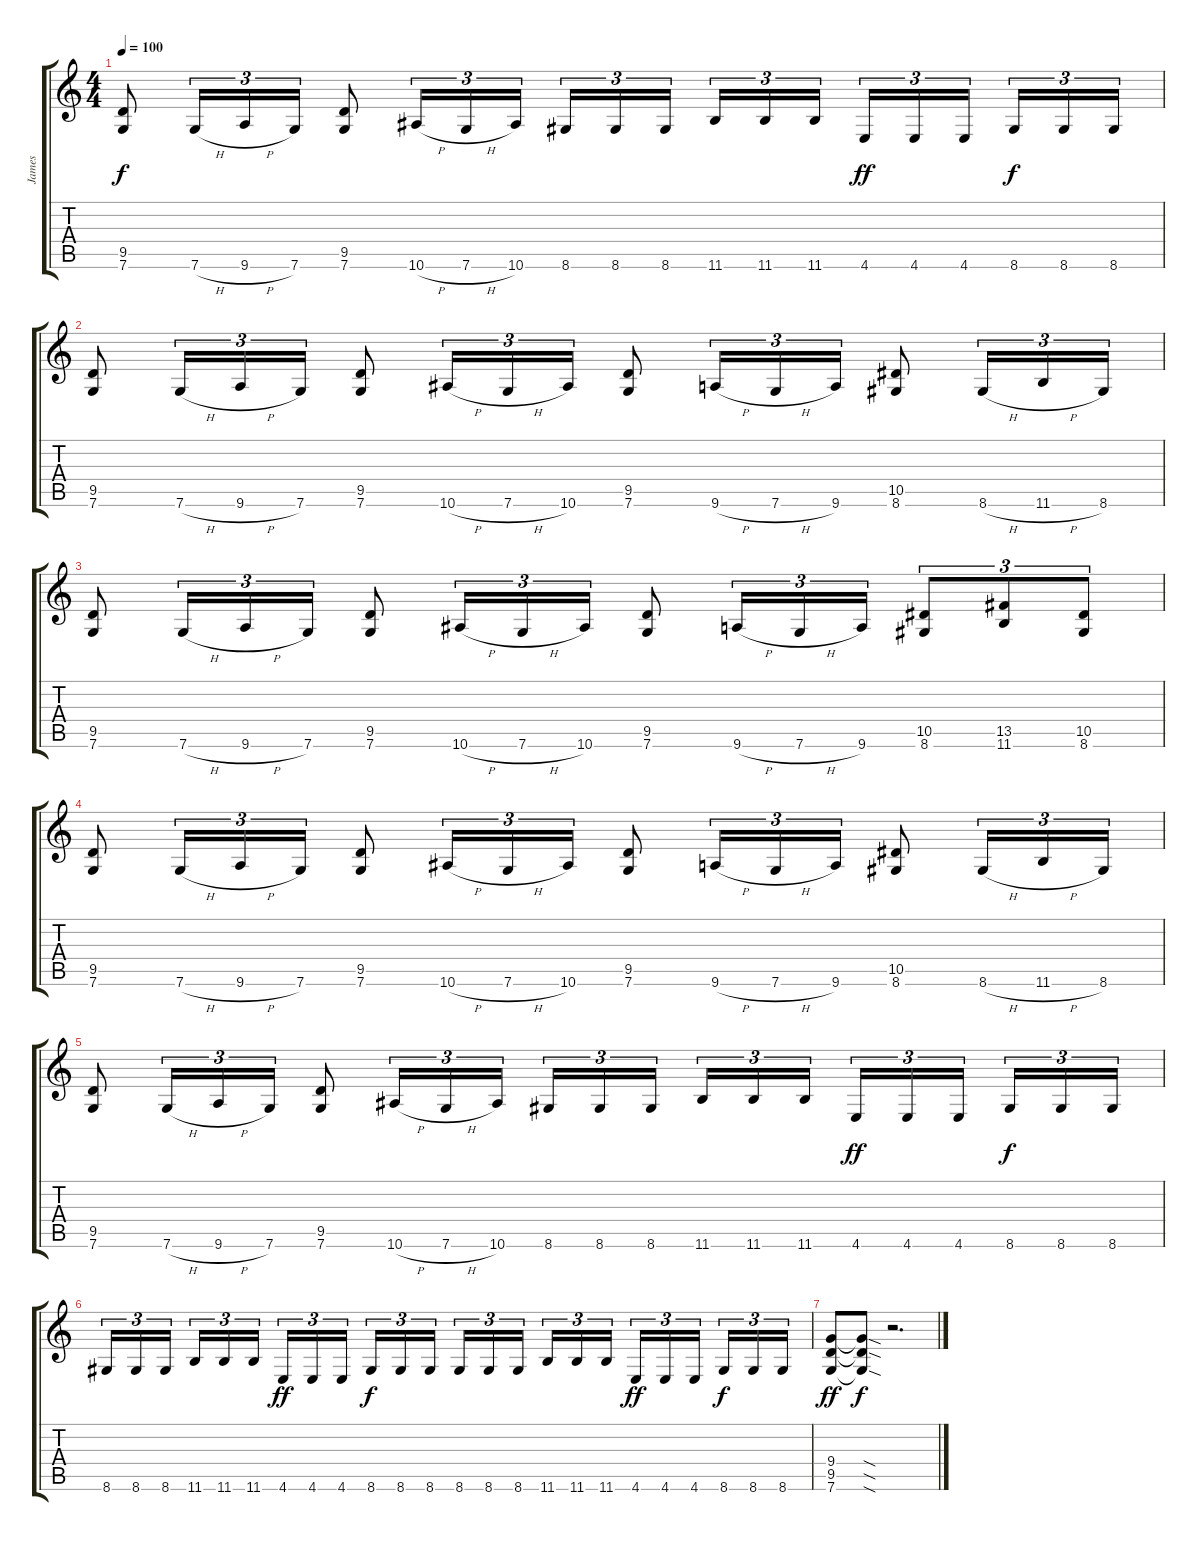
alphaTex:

\track ("James" "James") {instrument distortionguitar}
\staff {score tabs}
\tuning (C4 G3 Eb3 Bb2 F2 C2) {hide}
\ts (4 4)
\tempo 100
\clef g2
\ks c
(9.5 7.6).8{dy f} 7.6{h}.16{tu (3 2)} 9.6{h}.16{tu (3 2)} 7.6.16{tu (3 2)} (9.5 7.6).8 10.6{h}.16{tu (3 2)} 7.6{h}.16{tu (3 2)} 10.6.16{tu (3 2)} 8.6.16{tu (3 2)} 8.6.16{tu (3 2)} 8.6.16{tu (3 2) beam splitsecondary} 11.6.16{tu (3 2)} 11.6.16{tu (3 2)} 11.6.16{tu (3 2)} 4.6.16{tu (3 2) dy ff} 4.6.16{tu (3 2)} 4.6.16{tu (3 2) beam splitsecondary} 8.6.16{tu (3 2) dy f} 8.6.16{tu (3 2)} 8.6.16{tu (3 2)} |
(9.5 7.6).8 7.6{h}.16{tu (3 2)} 9.6{h}.16{tu (3 2)} 7.6.16{tu (3 2)} (9.5 7.6).8 10.6{h}.16{tu (3 2)} 7.6{h}.16{tu (3 2)} 10.6.16{tu (3 2)} (9.5 7.6).8 9.6{h}.16{tu (3 2)} 7.6{h}.16{tu (3 2)} 9.6.16{tu (3 2)} (10.5 8.6).8 8.6{h}.16{tu (3 2)} 11.6{h}.16{tu (3 2)} 8.6.16{tu (3 2)} |
(9.5 7.6).8 7.6{h}.16{tu (3 2)} 9.6{h}.16{tu (3 2)} 7.6.16{tu (3 2)} (9.5 7.6).8 10.6{h}.16{tu (3 2)} 7.6{h}.16{tu (3 2)} 10.6.16{tu (3 2)} (9.5 7.6).8 9.6{h}.16{tu (3 2)} 7.6{h}.16{tu (3 2)} 9.6.16{tu (3 2)} (10.5 8.6).8{tu (3 2)} (13.5 11.6).8{tu (3 2)} (10.5 8.6).8{tu (3 2)} |
(9.5 7.6).8 7.6{h}.16{tu (3 2)} 9.6{h}.16{tu (3 2)} 7.6.16{tu (3 2)} (9.5 7.6).8 10.6{h}.16{tu (3 2)} 7.6{h}.16{tu (3 2)} 10.6.16{tu (3 2)} (9.5 7.6).8 9.6{h}.16{tu (3 2)} 7.6{h}.16{tu (3 2)} 9.6.16{tu (3 2)} (10.5 8.6).8 8.6{h}.16{tu (3 2)} 11.6{h}.16{tu (3 2)} 8.6.16{tu (3 2)} |
(9.5 7.6).8 7.6{h}.16{tu (3 2)} 9.6{h}.16{tu (3 2)} 7.6.16{tu (3 2)} (9.5 7.6).8 10.6{h}.16{tu (3 2)} 7.6{h}.16{tu (3 2)} 10.6.16{tu (3 2)} 8.6.16{tu (3 2)} 8.6.16{tu (3 2)} 8.6.16{tu (3 2) beam splitsecondary} 11.6.16{tu (3 2)} 11.6.16{tu (3 2)} 11.6.16{tu (3 2)} 4.6.16{tu (3 2) dy ff} 4.6.16{tu (3 2)} 4.6.16{tu (3 2) beam splitsecondary} 8.6.16{tu (3 2) dy f} 8.6.16{tu (3 2)} 8.6.16{tu (3 2)} |
8.6.16{tu (3 2)} 8.6.16{tu (3 2)} 8.6.16{tu (3 2) beam splitsecondary} 11.6.16{tu (3 2)} 11.6.16{tu (3 2)} 11.6.16{tu (3 2)} 4.6.16{tu (3 2) dy ff} 4.6.16{tu (3 2)} 4.6.16{tu (3 2) beam splitsecondary} 8.6.16{tu (3 2) dy f} 8.6.16{tu (3 2)} 8.6.16{tu (3 2)} 8.6.16{tu (3 2)} 8.6.16{tu (3 2)} 8.6.16{tu (3 2) beam splitsecondary} 11.6.16{tu (3 2)} 11.6.16{tu (3 2)} 11.6.16{tu (3 2)} 4.6.16{tu (3 2) dy ff} 4.6.16{tu (3 2)} 4.6.16{tu (3 2) beam splitsecondary} 8.6.16{tu (3 2) dy f} 8.6.16{tu (3 2)} 8.6.16{tu (3 2)} |
(9.4 9.5 7.6).8{dy ff} (9.4{sod t} 9.5{sod t} 7.6{sod t}).8{dy f} r.2{d}
